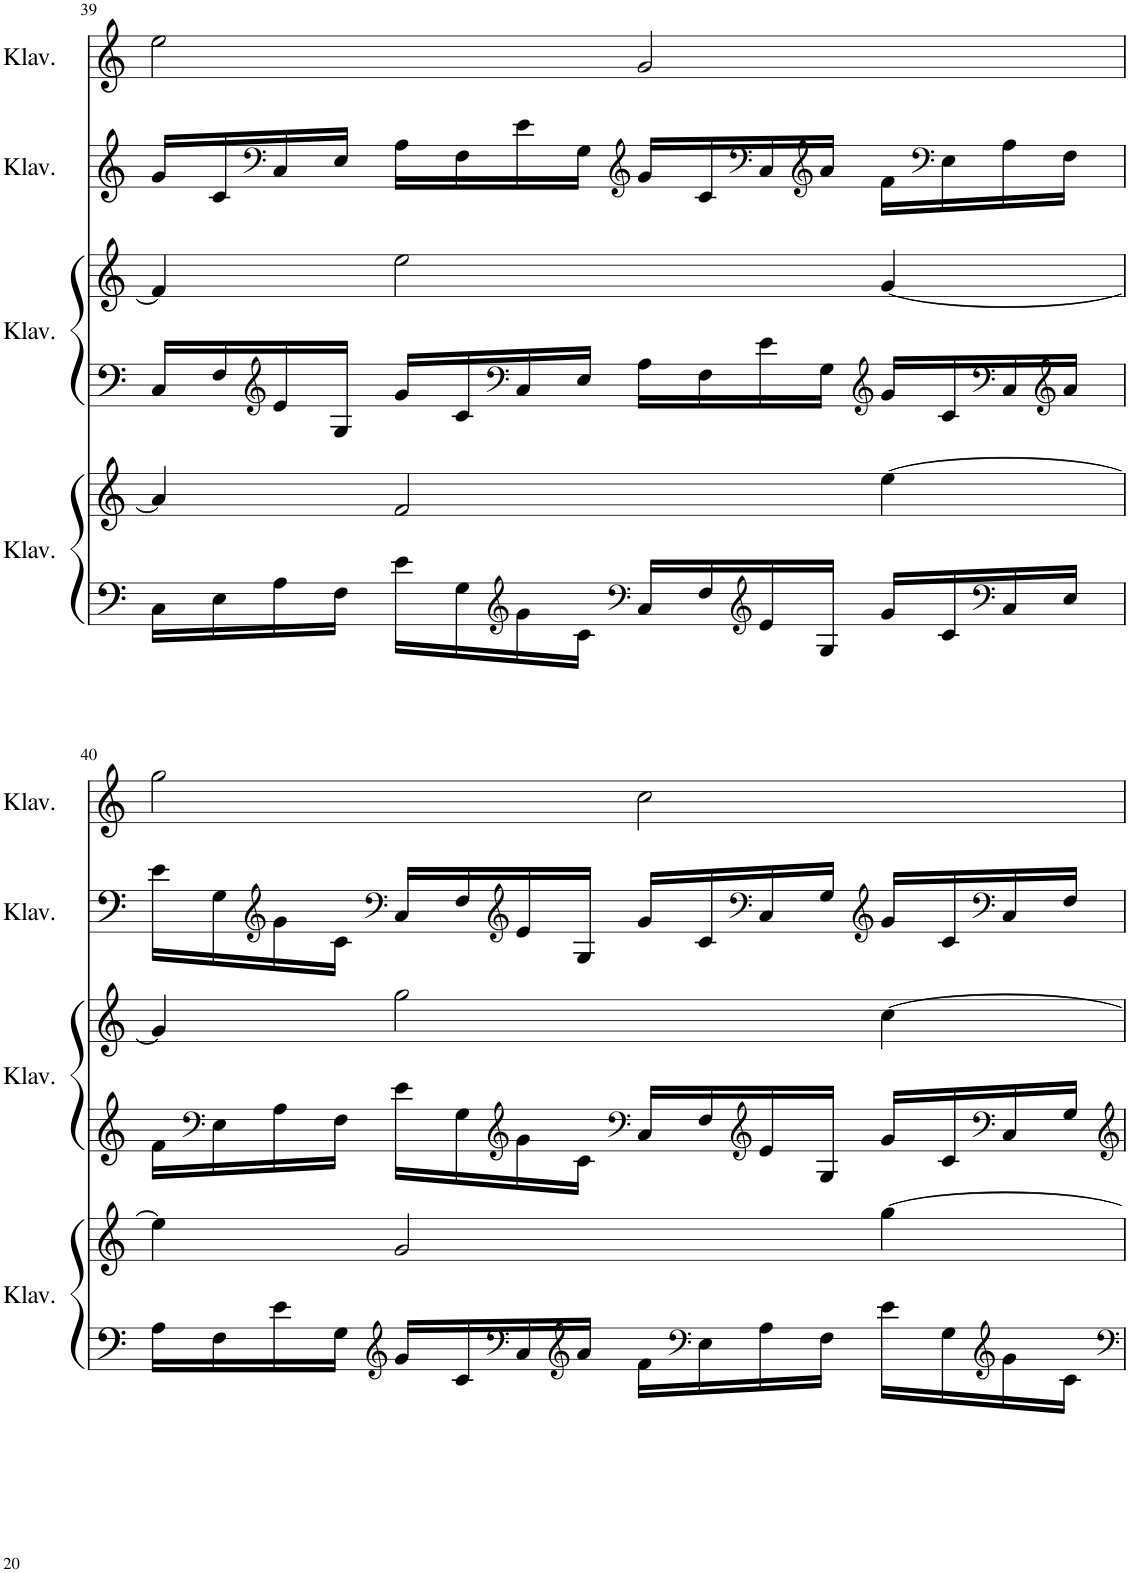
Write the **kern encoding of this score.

**kern	**kern	**kern	**kern	**kern	**kern
*part4	*part4	*part3	*part3	*part2	*part1
*staff6	*staff5	*staff4	*staff3	*staff2	*staff1
*I"Klavier	*	*I"Klavier	*	*I"Klavier	*I"Klavier
*I'Klav.	*	*I'Klav.	*	*I'Klav.	*I'Klav.
!!LO:PB:g=z
*clefF4	*clefG2	*clefF4	*clefG2	*clefG2	*clefG2
*k[]	*k[]	*k[]	*k[]	*k[]	*k[]
*M4/4	*M4/4	*M4/4	*M4/4	*M4/4	*M4/4
=39	=39	=39	=39	=39	=39
16C\LL	4a/]	16C/LL	4f/]	16g/LL	2ee\
16E\	.	16F/	.	16c/	.
*	*	*clefG2	*	*clefF4	*
16A\	.	16e/	.	16C/	.
16F\JJ	.	16G/JJ	.	16E/JJ	.
16e\LL	2f/	16g/LL	2ee\	16A\LL	.
16G\	.	16c/	.	16F\	.
*clefG2	*	*clefF4	*	*	*
16g\	.	16C/	.	16e\	.
16c\JJ	.	16E/JJ	.	16G\JJ	.
*clefF4	*	*	*	*clefG2	*
16C/LL	.	16A\LL	.	16g/LL	2g/
16F/	.	16F\	.	16c/	.
*clefG2	*	*	*	*clefF4	*
16e/	.	16e\	.	16C/	.
*	*	*	*	*clefG2	*
16G/JJ	.	16G\JJ	.	16a/JJ	.
*	*	*clefG2	*	*	*
16g/LL	[4ee\	16g/LL	[4g/	16f\LL	.
*	*	*	*	*clefF4	*
16c/	.	16c/	.	16E\	.
*clefF4	*	*clefF4	*	*	*
16C/	.	16C/	.	16A\	.
*	*	*clefG2	*	*	*
16E/JJ	.	16a/JJ	.	16F\JJ	.
!!LO:LB:g=z
=40	=40	=40	=40	=40	=40
16A\LL	4ee\]	16f\LL	4g/]	16e\LL	2gg\
*	*	*clefF4	*	*	*
16F\	.	16E\	.	16G\	.
*	*	*	*	*clefG2	*
16e\	.	16A\	.	16g\	.
16G\JJ	.	16F\JJ	.	16c\JJ	.
*clefG2	*	*	*	*clefF4	*
16g/LL	2g/	16e\LL	2gg\	16C/LL	.
16c/	.	16G\	.	16F/	.
*clefF4	*	*clefG2	*	*clefG2	*
16C/	.	16g\	.	16e/	.
*clefG2	*	*	*	*	*
16a/JJ	.	16c\JJ	.	16G/JJ	.
*	*	*clefF4	*	*	*
16f\LL	.	16C/LL	.	16g/LL	2cc\
*clefF4	*	*	*	*	*
16E\	.	16F/	.	16c/	.
*	*	*clefG2	*	*clefF4	*
16A\	.	16e/	.	16C/	.
16F\JJ	.	16G/JJ	.	16G/JJ	.
*	*	*	*	*clefG2	*
16e\LL	[4gg\	16g/LL	[4cc\	16g/LL	.
16G\	.	16c/	.	16c/	.
*clefG2	*	*clefF4	*	*clefF4	*
16g\	.	16C/	.	16C/	.
16c\JJ	.	16G/JJ	.	16F/JJ	.
=	=	=	=	=	=
*-	*-	*-	*-	*-	*-
